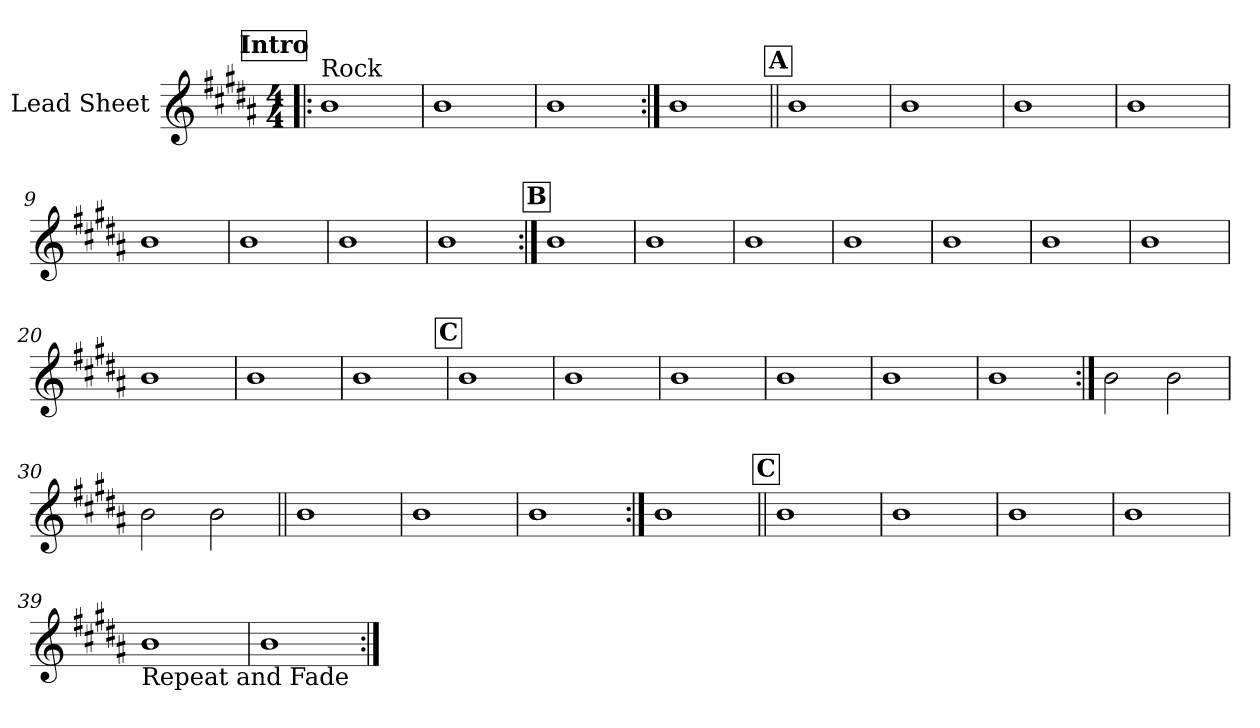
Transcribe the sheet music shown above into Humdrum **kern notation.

**kern
*part1
*staff1
*I"Lead Sheet
*clefG2
*k[f#c#g#d#a#]
*B:
*M4/4
*MM123
!!LO:REH:place=s1:a:fs=14:t=Intro
=1!|:
!LO:TX:a:t=Rock
1b
=2
1b
=3
1b
=4:|!
1b
!!LO:LB:g=z
!!LO:REH:place=s1:a:fs=14:t=A
=5||
1b
=6
1b
=7
1b
=8
1b
!!LO:LB:g=z
=9
1b
=10
1b
=11
1b
=12
1b
!!LO:LB:g=z
!!LO:REH:place=s1:a:fs=14:t=B
=13:|!
1b
=14
1b
=15
1b
=16
1b
!!LO:LB:g=z
=17
1b
=18
1b
=19
1b
=20
1b
!!LO:LB:g=z
=21
1b
=22
1b
!!LO:LB:g=z
!!LO:REH:place=s1:a:fs=14:t=C
=23
1b
=24
1b
=25
1b
=26
1b
!!LO:LB:g=z
=27
1b
=28
1b
=29:|!
2b\
2b\
=30
2b\
2b\
!!LO:LB:g=z
=31||
1b
=32
1b
=33
1b
=34:|!
1b
!!LO:LB:g=z
!!LO:REH:place=s1:a:fs=14:t=C
=35||
1b
=36
1b
=37
1b
=38
1b
!!LO:PB:g=z
=39
!LO:TX:b:t=Repeat and Fade
1b
=40
1b
=:|!
*-
